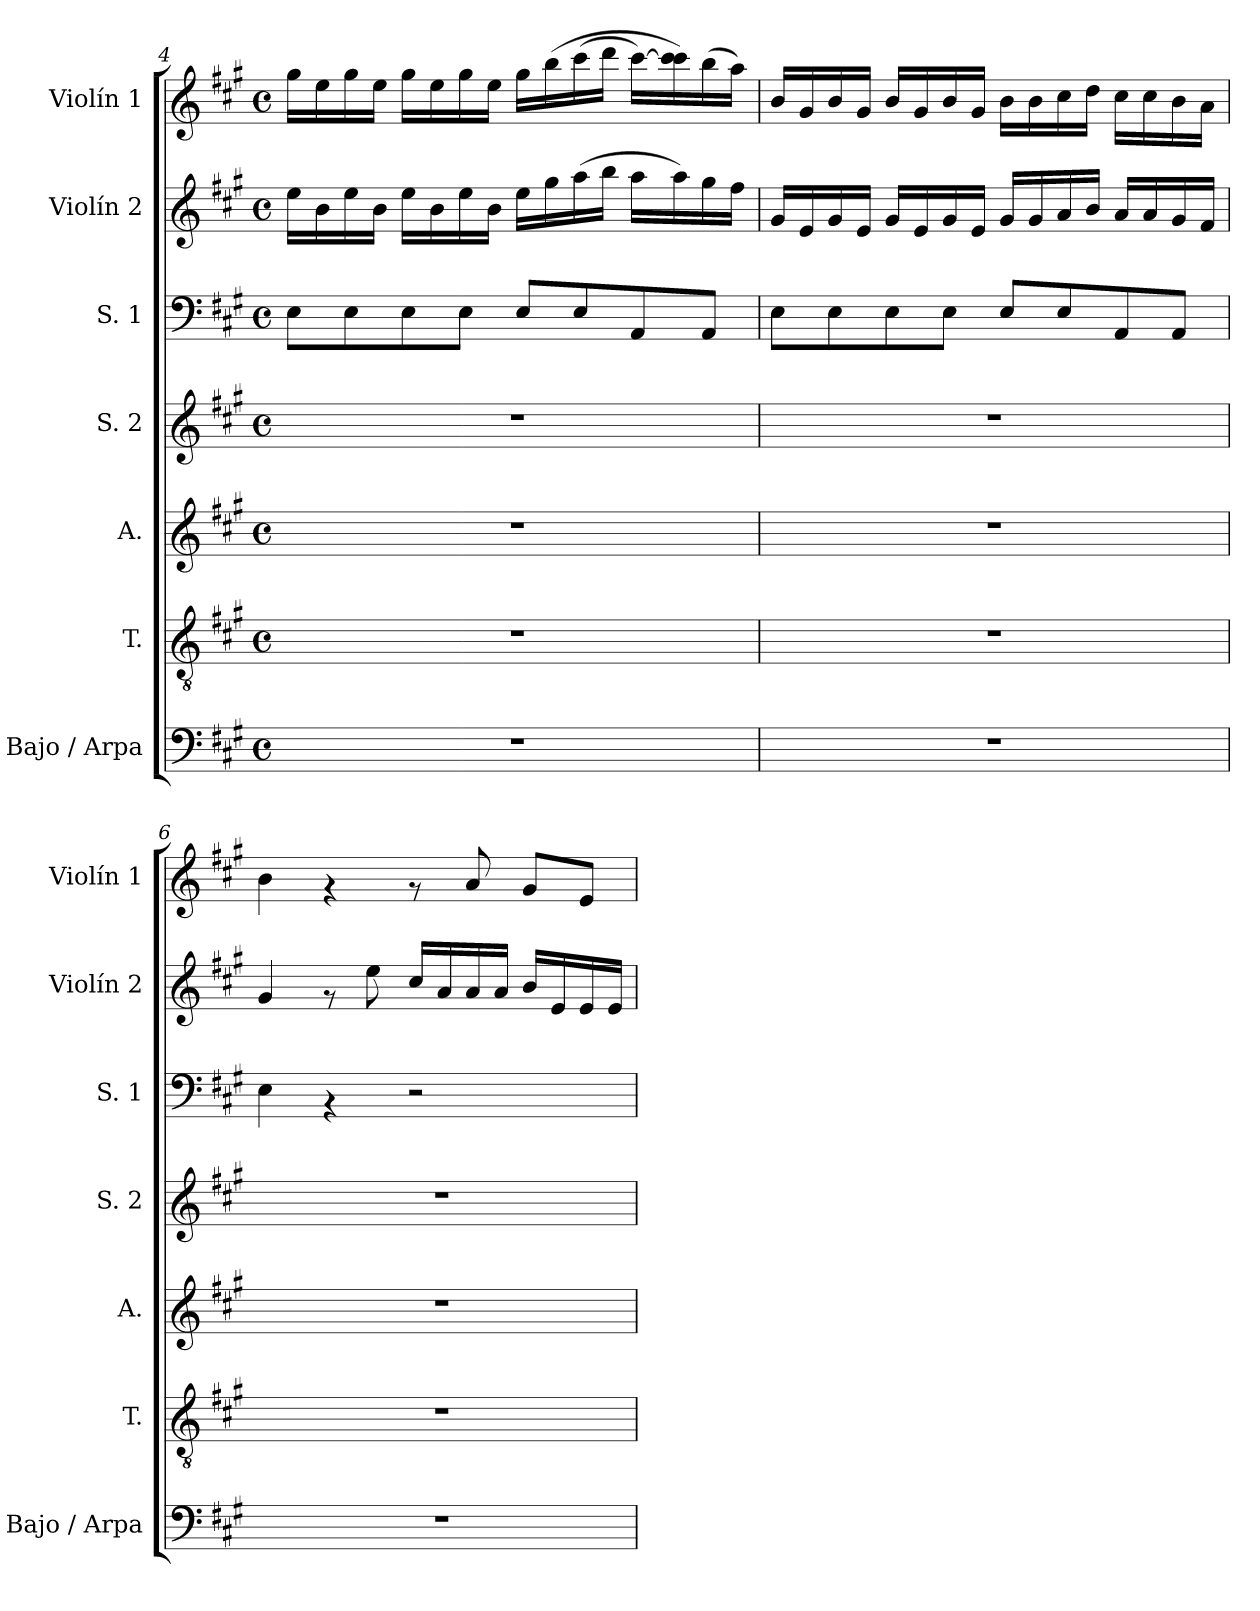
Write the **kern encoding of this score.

**kern	**kern	**kern	**kern	**kern	**kern	**kern
*part7	*part6	*part5	*part4	*part3	*part2	*part1
*staff7	*staff6	*staff5	*staff4	*staff3	*staff2	*staff1
*I"Bajo / Arpa	*I"T.	*I"A.	*I"S. 2	*I"S. 1	*I"Violín 2	*I"Violín 1
*I'Bajo / Arpa	*I'T.	*I'A.	*I'S. 2	*I'S. 1	*I'Violín 2	*I'Violín 1
!!LO:PB:g=z
*clefF4	*clefGv2	*clefG2	*clefG2	*clefF4	*clefG2	*clefG2
*k[f#c#g#]	*k[f#c#g#]	*k[f#c#g#]	*k[f#c#g#]	*k[f#c#g#]	*k[f#c#g#]	*k[f#c#g#]
*A:	*A:	*A:	*A:	*A:	*A:	*A:
*M4/4	*M4/4	*M4/4	*M4/4	*M4/4	*M4/4	*M4/4
*met(c)	*met(c)	*met(c)	*met(c)	*met(c)	*met(c)	*met(c)
=4	=4	=4	=4	=4	=4	=4
1r	1r	1r	1r	8E\L	16ee\LL	16gg#\LL
.	.	.	.	.	16b\	16ee\
.	.	.	.	8E\	16ee\	16gg#\
.	.	.	.	.	16b\JJ	16ee\JJ
.	.	.	.	8E\	16ee\LL	16gg#\LL
.	.	.	.	.	16b\	16ee\
.	.	.	.	8E\J	16ee\	16gg#\
.	.	.	.	.	16b\JJ	16ee\JJ
.	.	.	.	8E/L	16ee\LL	16gg#\LL
.	.	.	.	.	16gg#\	(<16bb\
.	.	.	.	8E/	(>16aa\	(>16ccc#\
.	.	.	.	.	16bb\JJ	16ddd\JJ
.	.	.	.	8AA/	16aa\LL	[>16ccc#\LL)
.	.	.	.	.	16aa\)	16ccc#\] 16ccc#\)
.	.	.	.	8AA/J	16gg#\	(<16bb\
.	.	.	.	.	16ff#\JJ	16aa\JJ)
=5	=5	=5	=5	=5	=5	=5
1r	1r	1r	1r	8E\L	16g#/LL	16b/LL
.	.	.	.	.	16e/	16g#/
.	.	.	.	8E\	16g#/	16b/
.	.	.	.	.	16e/JJ	16g#/JJ
.	.	.	.	8E\	16g#/LL	16b/LL
.	.	.	.	.	16e/	16g#/
.	.	.	.	8E\J	16g#/	16b/
.	.	.	.	.	16e/JJ	16g#/JJ
.	.	.	.	8E/L	16g#/LL	16b\LL
.	.	.	.	.	16g#/	16b\
.	.	.	.	8E/	16a/	16cc#\
.	.	.	.	.	16b/JJ	16dd\JJ
.	.	.	.	8AA/	16a/LL	16cc#\LL
.	.	.	.	.	16a/	16cc#\
.	.	.	.	8AA/J	16g#/	16b\
.	.	.	.	.	16f#/JJ	16a\JJ
=6	=6	=6	=6	=6	=6	=6
1r	1r	1r	1r	4E\	4g#/	4b\
.	.	.	.	4rAA	8rf	4rf
.	.	.	.	.	8ee\	.
.	.	.	.	2r	16cc#/LL	8rf
.	.	.	.	.	16a/	.
.	.	.	.	.	16a/	8a/
.	.	.	.	.	16a/JJ	.
.	.	.	.	.	16b/LL	8g#/L
.	.	.	.	.	16e/	.
.	.	.	.	.	16e/	8e/J
.	.	.	.	.	16e/JJ	.
=	=	=	=	=	=	=
*-	*-	*-	*-	*-	*-	*-
